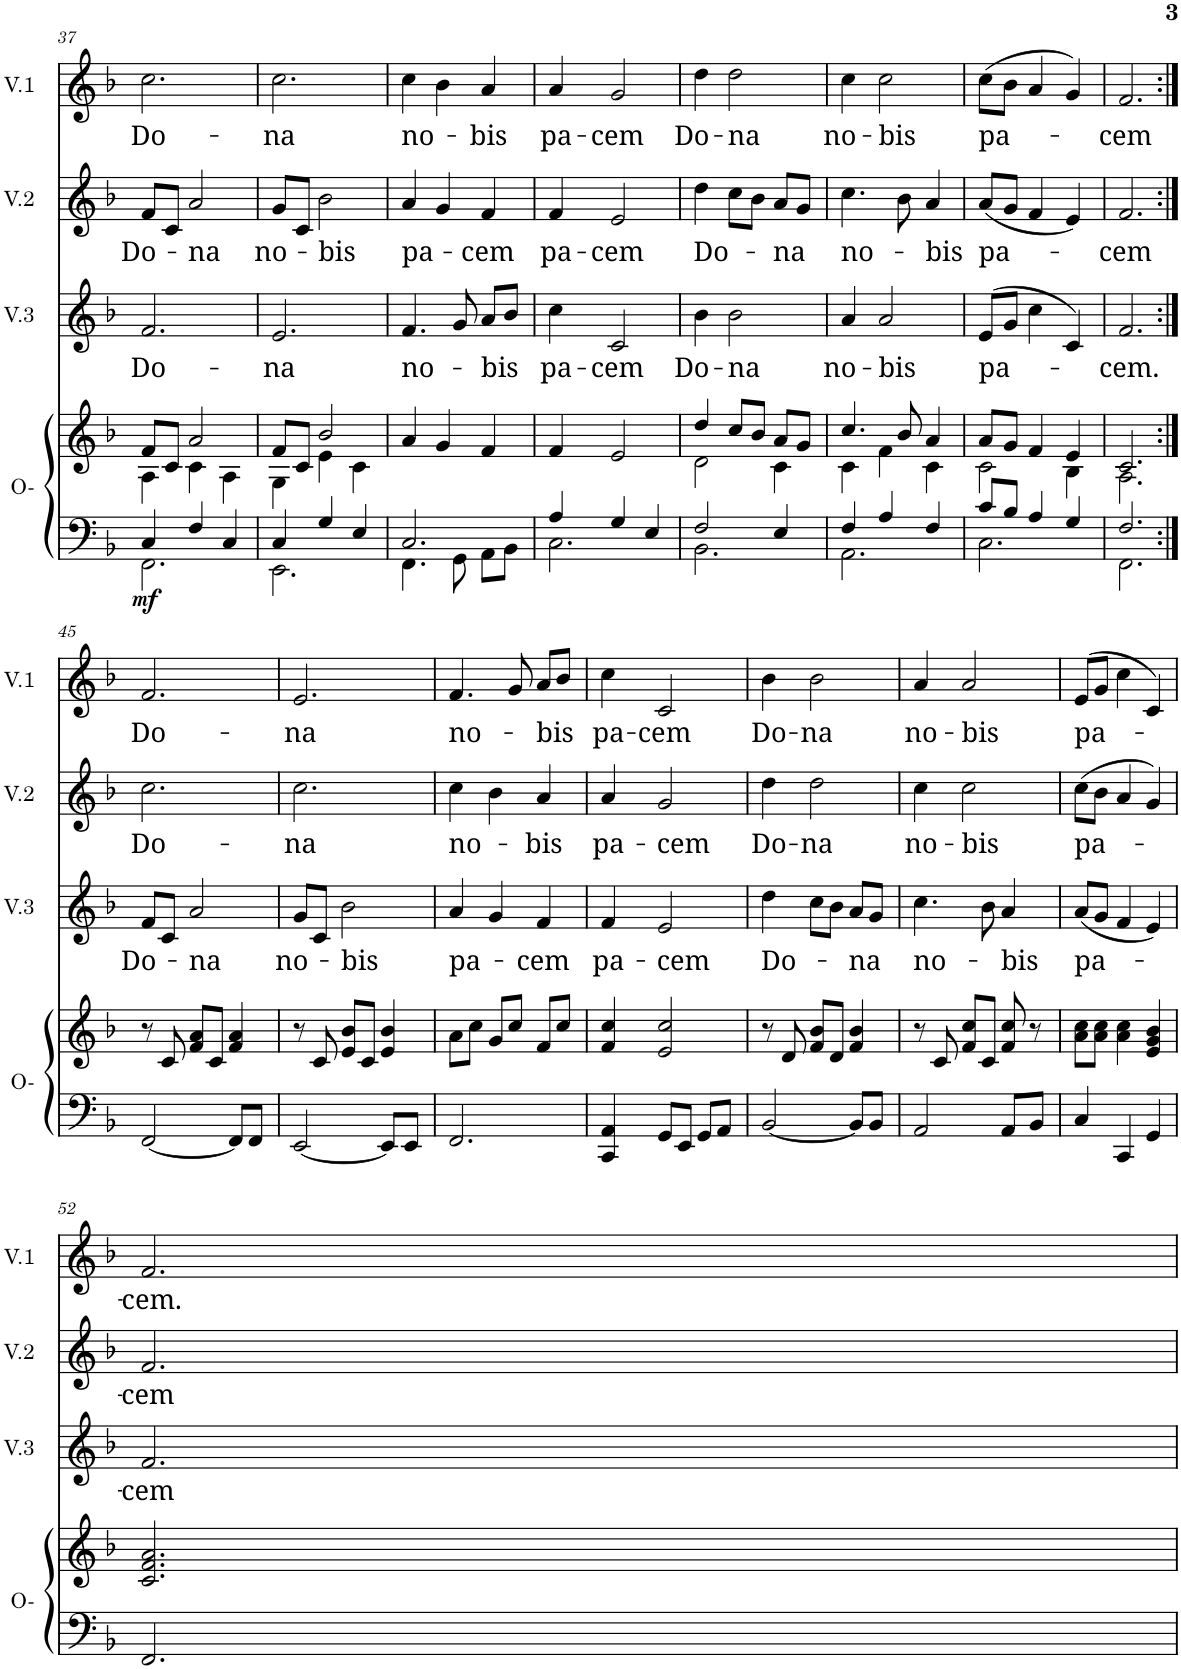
**kern	**dynam	**kern	**kern	**text	**kern	**text	**kern	**text
*part5	*part5	*part4	*part3	*part3	*part2	*part2	*part1	*part1
*staff5	*staff5	*staff4	*staff3	*staff3	*staff2	*staff2	*staff1	*staff1
*I"Violonchelos (sección)	*	*I"O.	*I"V.3	*	*I"V.2	*	*I"V.1	*
*	*	*I'O-	*I'V.3	*	*I'V.2	*	*I'V.1	*
!!LO:PB:g=z
*clefF4	*	*clefG2	*clefG2	*	*clefG2	*	*clefG2	*
*k[b-]	*	*k[b-]	*k[b-]	*	*k[b-]	*	*k[b-]	*
*M3/4	*	*M3/4	*M3/4	*	*M3/4	*	*M3/4	*
=37	=37	=37	=37	=37	=37	=37	=37	=37
*^	*	*^	*	*	*	*	*	*
!	!	!LO:DY:b	!	!	!	!LO:LY:b	!	!LO:LY:b	!	!LO:LY:b
4C/	2.FF\	mf	8f/L	4A\	2.f/	Do-	8f/L	Do-	2.cc\	Do-
.	.	.	8c/J	.	.	.	8c/J	.	.	.
!	!	!	!	!	!	!	!	!LO:LY:b	!	!
4F/	.	.	2a/	4c\	.	.	2a/	-na	.	.
4C/	.	.	.	4A\	.	.	.	.	.	.
=38	=38	=38	=38	=38	=38	=38	=38	=38	=38	=38
!	!	!	!	!	!	!LO:LY:b	!	!LO:LY:b	!	!LO:LY:b
4C/	2.EE\	.	8f/L	4G\	2.e/	-na	8g/L	no-	2.cc\	-na
.	.	.	8c/J	.	.	.	8c/J	.	.	.
!	!	!	!	!	!	!	!	!LO:LY:b	!	!
4G/	.	.	2b-/	4e\	.	.	2b-\	-bis	.	.
4E/	.	.	.	4c\	.	.	.	.	.	.
=39	=39	=39	=39	=39	=39	=39	=39	=39	=39	=39
!	!	!	!	!	!	!LO:LY:b	!	!LO:LY:b	!	!LO:LY:b
*	*	*	*v	*v	*	*	*	*	*	*
2.C/	4.FF\	.	4a/	4.f/	no-	4a/	pa-	4cc\	no-
.	.	.	4g/	.	.	4g/	.	4b-\	.
.	8GG\	.	.	8g/	.	.	.	.	.
!	!	!	!	!	!LO:LY:b	!	!LO:LY:b	!	!LO:LY:b
.	8AA\L	.	4f/	8a/L	-bis	4f/	-cem	4a/	-bis
.	8BB-\J	.	.	8b-/J	.	.	.	.	.
=40	=40	=40	=40	=40	=40	=40	=40	=40	=40
!	!	!	!	!	!LO:LY:b	!	!LO:LY:b	!	!LO:LY:b
4A/	2.C\	.	4f/	4cc\	pa-	4f/	pa-	4a/	pa-
!	!	!	!	!	!LO:LY:b	!	!LO:LY:b	!	!LO:LY:b
4G/	.	.	2e/	2c/	-cem	2e/	-cem	2g/	-cem
4E/	.	.	.	.	.	.	.	.	.
=41	=41	=41	=41	=41	=41	=41	=41	=41	=41
*	*	*	*^	*	*	*	*	*	*
!	!	!	!	!	!	!LO:LY:b	!	!LO:LY:b	!	!LO:LY:b
2F/	2.BB-\	.	4dd/	2d\	4b-\	Do-	4dd\	Do-	4dd\	Do-
!	!	!	!	!	!	!LO:LY:b	!	!	!	!LO:LY:b
.	.	.	8cc/L	.	2b-\	-na	8cc\L	.	2dd\	-na
.	.	.	8b-/J	.	.	.	8b-\J	.	.	.
!	!	!	!	!	!	!	!	!LO:LY:b	!	!
4E/	.	.	8a/L	4c\	.	.	8a/L	-na	.	.
.	.	.	8g/J	.	.	.	8g/J	.	.	.
=42	=42	=42	=42	=42	=42	=42	=42	=42	=42	=42
!	!	!	!	!	!	!LO:LY:b	!	!LO:LY:b	!	!LO:LY:b
4F/	2.AA\	.	4.cc/	4c\	4a/	no-	4.cc\	no-	4cc\	no-
!	!	!	!	!	!	!LO:LY:b	!	!	!	!LO:LY:b
4A/	.	.	.	4f\	2a/	-bis	.	.	2cc\	-bis
.	.	.	8b-/	.	.	.	8b-\	.	.	.
!	!	!	!	!	!	!	!	!LO:LY:b	!	!
4F/	.	.	4a/	4c\	.	.	4a/	-bis	.	.
=43	=43	=43	=43	=43	=43	=43	=43	=43	=43	=43
!	!	!	!	!	!	!LO:LY:b	!	!LO:LY:b	!	!LO:LY:b
8c/L	2.C\	.	8a/L	2c\	(8e/L	pa-	(8a/L	pa-	(8cc\L	pa-
8B-/J	.	.	8g/J	.	8g/J	.	8g/J	.	8b-\J	.
4A/	.	.	4f/	.	4cc\	.	4f/	.	4a/	.
4G/	.	.	4e/	4B-\	4c/)	.	4e/)	.	4g/)	.
=44	=44	=44	=44	=44	=44	=44	=44	=44	=44	=44
!	!	!	!	!	!	!LO:LY:b	!	!LO:LY:b	!	!LO:LY:b
2.F/	2.FF\	.	2.c/	2.A\	2.f/	-cem.	2.f/	-cem	2.f/	-cem
!!LO:LB:g=z
=45:|!	=45:|!	=45:|!	=45:|!	=45:|!	=45:|!	=45:|!	=45:|!	=45:|!	=45:|!	=45:|!
!	!	!	!	!	!	!LO:LY:b	!	!LO:LY:b	!	!LO:LY:b
*v	*v	*	*	*	*	*	*	*	*	*
*	*	*v	*v	*	*	*	*	*	*
[2FF/	.	8r	8f/L	Do-	2.cc\	Do-	2.f/	Do-
.	.	8c/	8c/J	.	.	.	.	.
!	!	!	!	!LO:LY:b	!	!	!	!
.	.	8f/ 8a/L	2a/	-na	.	.	.	.
.	.	8c/J	.	.	.	.	.	.
8FF/L]	.	4f/ 4a/	.	.	.	.	.	.
8FF/J	.	.	.	.	.	.	.	.
=46	=46	=46	=46	=46	=46	=46	=46	=46
!	!	!	!	!LO:LY:b	!	!LO:LY:b	!	!LO:LY:b
[2EE/	.	8r	8g/L	no-	2.cc\	-na	2.e/	-na
.	.	8c/	8c/J	.	.	.	.	.
!	!	!	!	!LO:LY:b	!	!	!	!
.	.	8e/ 8b-/L	2b-\	-bis	.	.	.	.
.	.	8c/J	.	.	.	.	.	.
8EE/L]	.	4e/ 4b-/	.	.	.	.	.	.
8EE/J	.	.	.	.	.	.	.	.
=47	=47	=47	=47	=47	=47	=47	=47	=47
!	!	!	!	!LO:LY:b	!	!LO:LY:b	!	!LO:LY:b
2.FF/	.	8a\L	4a/	pa-	4cc\	no-	4.f/	no-
.	.	8cc\J	.	.	.	.	.	.
.	.	8g/L	4g/	.	4b-\	.	.	.
.	.	8cc/J	.	.	.	.	8g/	.
!	!	!	!	!LO:LY:b	!	!LO:LY:b	!	!LO:LY:b
.	.	8f/L	4f/	-cem	4a/	-bis	8a/L	-bis
.	.	8cc/J	.	.	.	.	8b-/J	.
=48	=48	=48	=48	=48	=48	=48	=48	=48
!	!	!	!	!LO:LY:b	!	!LO:LY:b	!	!LO:LY:b
4CC/ 4AA/	.	4f/ 4cc/	4f/	pa-	4a/	pa-	4cc\	pa-
!	!	!	!	!LO:LY:b	!	!LO:LY:b	!	!LO:LY:b
8GG/L	.	2e/ 2cc/	2e/	-cem	2g/	-cem	2c/	-cem
8EE/J	.	.	.	.	.	.	.	.
8GG/L	.	.	.	.	.	.	.	.
8AA/J	.	.	.	.	.	.	.	.
=49	=49	=49	=49	=49	=49	=49	=49	=49
!	!	!	!	!LO:LY:b	!	!LO:LY:b	!	!LO:LY:b
[2BB-/	.	8r	4dd\	Do-	4dd\	Do-	4b-\	Do-
.	.	8d/	.	.	.	.	.	.
!	!	!	!	!	!	!LO:LY:b	!	!LO:LY:b
.	.	8f/ 8b-/L	8cc\L	.	2dd\	-na	2b-\	-na
.	.	8d/J	8b-\J	.	.	.	.	.
!	!	!	!	!LO:LY:b	!	!	!	!
8BB-/L]	.	4f/ 4b-/	8a/L	-na	.	.	.	.
8BB-/J	.	.	8g/J	.	.	.	.	.
=50	=50	=50	=50	=50	=50	=50	=50	=50
!	!	!	!	!LO:LY:b	!	!LO:LY:b	!	!LO:LY:b
2AA/	.	8r	4.cc\	no-	4cc\	no-	4a/	no-
.	.	8c/	.	.	.	.	.	.
!	!	!	!	!	!	!LO:LY:b	!	!LO:LY:b
.	.	8f/ 8cc/L	.	.	2cc\	-bis	2a/	-bis
.	.	8c/J	8b-\	.	.	.	.	.
!	!	!	!	!LO:LY:b	!	!	!	!
8AA/L	.	8f/ 8cc/	4a/	-bis	.	.	.	.
8BB-/J	.	8r	.	.	.	.	.	.
=51	=51	=51	=51	=51	=51	=51	=51	=51
!	!	!	!	!LO:LY:b	!	!LO:LY:b	!	!LO:LY:b
4C/	.	8a\ 8cc\L	(8a/L	pa-	(8cc\L	pa-	(8e/L	pa-
.	.	8a\ 8cc\J	8g/J	.	8b-\J	.	8g/J	.
4CC/	.	4a\ 4cc\	4f/	.	4a/	.	4cc\	.
4GG/	.	4e/ 4g/ 4b-/	4e/)	.	4g/)	.	4c/)	.
!!LO:LB:g=z
=52	=52	=52	=52	=52	=52	=52	=52	=52
!	!	!	!	!LO:LY:b	!	!LO:LY:b	!	!LO:LY:b
2.FF/	.	2.c/ 2.f/ 2.a/	2.f/	-cem	2.f/	-cem	2.f/	-cem.
=	=	=	=	=	=	=	=	=
*-	*-	*-	*-	*-	*-	*-	*-	*-
